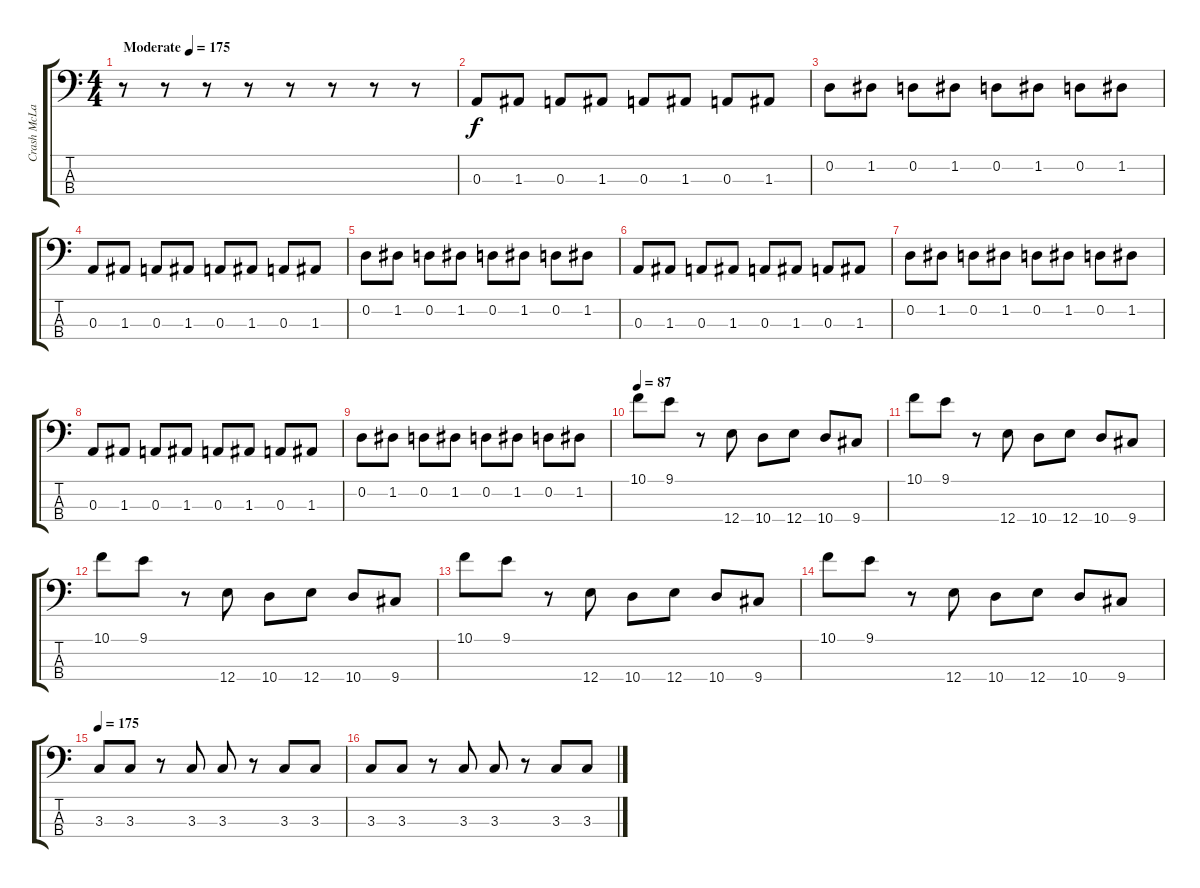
\track ("Crash McLarson" "Crash McLa") {instrument electricbassfinger}
\staff {score tabs}
\tuning (G2 D2 A1 E1) {hide}
\ts (4 4)
\tempo (175 "Moderate")
\clef f4
\ks c
r.8{dy f instrument electricbassfinger} r.8 r.8 r.8 r.8 r.8 r.8 r.8 |
0.3.8 1.3.8 0.3.8 1.3.8 0.3.8 1.3.8 0.3.8 1.3.8 |
0.2.8 1.2.8 0.2.8 1.2.8 0.2.8 1.2.8 0.2.8 1.2.8 |
0.3.8 1.3.8 0.3.8 1.3.8 0.3.8 1.3.8 0.3.8 1.3.8 |
0.2.8 1.2.8 0.2.8 1.2.8 0.2.8 1.2.8 0.2.8 1.2.8 |
0.3.8 1.3.8 0.3.8 1.3.8 0.3.8 1.3.8 0.3.8 1.3.8 |
0.2.8 1.2.8 0.2.8 1.2.8 0.2.8 1.2.8 0.2.8 1.2.8 |
0.3.8 1.3.8 0.3.8 1.3.8 0.3.8 1.3.8 0.3.8 1.3.8 |
0.2.8 1.2.8 0.2.8 1.2.8 0.2.8 1.2.8 0.2.8 1.2.8 |
\tempo 87
10.1.8 9.1.8 r.8 12.4.8 10.4.8 12.4.8 10.4.8 9.4.8 |
10.1.8 9.1.8 r.8 12.4.8 10.4.8 12.4.8 10.4.8 9.4.8 |
10.1.8 9.1.8 r.8 12.4.8 10.4.8 12.4.8 10.4.8 9.4.8 |
10.1.8 9.1.8 r.8 12.4.8 10.4.8 12.4.8 10.4.8 9.4.8 |
10.1.8 9.1.8 r.8 12.4.8 10.4.8 12.4.8 10.4.8 9.4.8 |
\tempo 175
3.3.8 3.3.8 r.8 3.3.8 3.3.8 r.8 3.3.8 3.3.8 |
3.3.8 3.3.8 r.8 3.3.8 3.3.8 r.8 3.3.8 3.3.8
